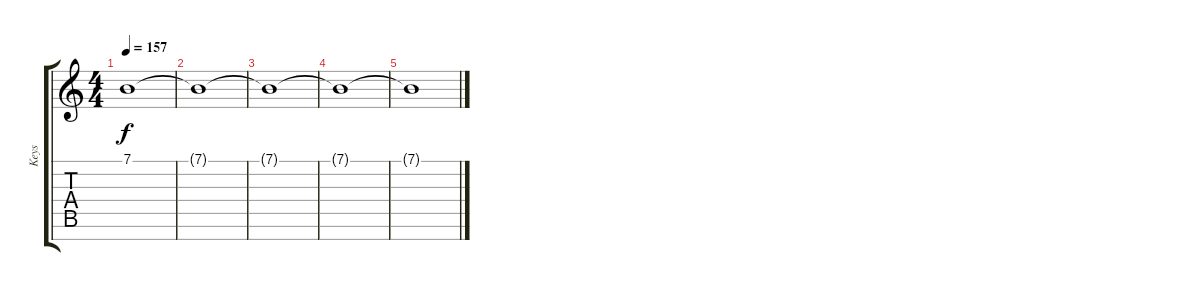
\track ("Keys" "Keys") {instrument acousticgrandpiano}
\staff {score tabs}
\tuning (E4 B3 G3 D3 A2 E2 B1) {hide}
\ts (4 4)
\tempo 157
\clef g2
\ks c
7.1{t}.1{dy f} |
7.1{t}.1 |
7.1{t}.1 |
7.1{t}.1 |
7.1{t}.1
